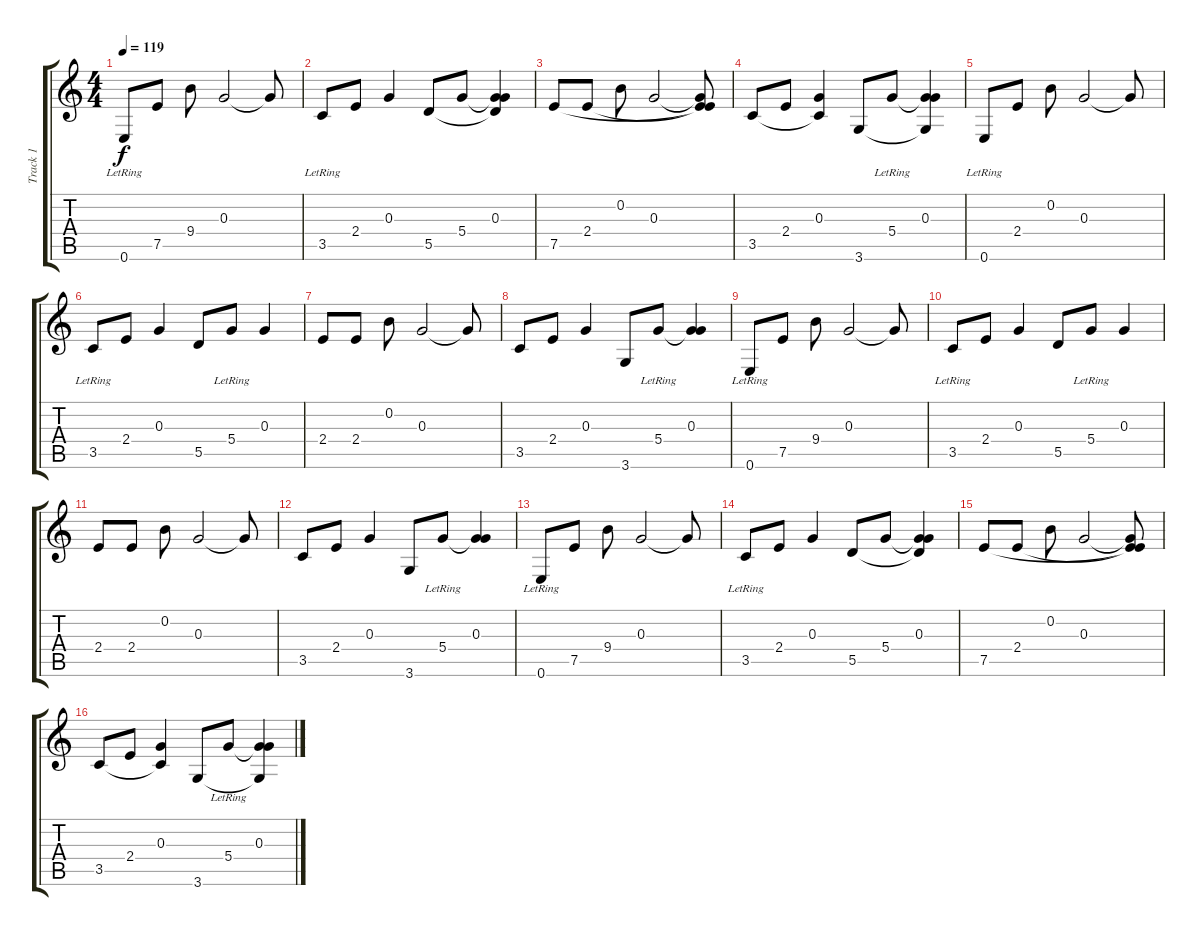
\track ("Track 1" "Track 1") {instrument electricguitarclean}
\staff {score tabs}
\tuning (E4 B3 G3 D3 A2 E2) {hide}
\ts (4 4)
\tempo 119
\clef g2
\ks c
0.6{lr}.8{dy f instrument electricguitarclean} 7.5.8 9.4.8 0.3.2 0.3{t}.8 |
3.5{lr}.8 2.4.8 0.3.4 5.5.8 5.4.8 (0.3 5.4{t} 5.5{t}).4 |
7.5.8 2.4.8 0.2.8 0.3.2 (0.3{t} 2.4{t} 7.5{t}).8 |
3.5.8 2.4.8 (0.3 3.5{t}).4 3.6.8 5.4{lr}.8 (0.3 5.4{t} 3.6{t}).4 |
0.6{lr}.8 2.4.8 0.2.8 0.3.2 0.3{t}.8 |
3.5{lr}.8 2.4.8 0.3.4 5.5.8 5.4{lr}.8 0.3.4 |
2.4.8 2.4.8 0.2.8 0.3.2 0.3{t}.8 |
3.5.8 2.4.8 0.3.4 3.6.8 5.4{lr}.8 (0.3 5.4{t}).4 |
0.6{lr}.8 7.5.8 9.4.8 0.3.2 0.3{t}.8 |
3.5{lr}.8 2.4.8 0.3.4 5.5.8 5.4{lr}.8 0.3.4 |
2.4.8 2.4.8 0.2.8 0.3.2 0.3{t}.8 |
3.5.8 2.4.8 0.3.4 3.6.8 5.4{lr}.8 (0.3 5.4{t}).4 |
0.6{lr}.8 7.5.8 9.4.8 0.3.2 0.3{t}.8 |
3.5{lr}.8 2.4.8 0.3.4 5.5.8 5.4.8 (0.3 5.4{t} 5.5{t}).4 |
7.5.8 2.4.8 0.2.8 0.3.2 (0.3{t} 2.4{t} 7.5{t}).8 |
3.5.8 2.4.8 (0.3 3.5{t}).4 3.6.8 5.4{lr}.8 (0.3 5.4{t} 3.6{t}).4
